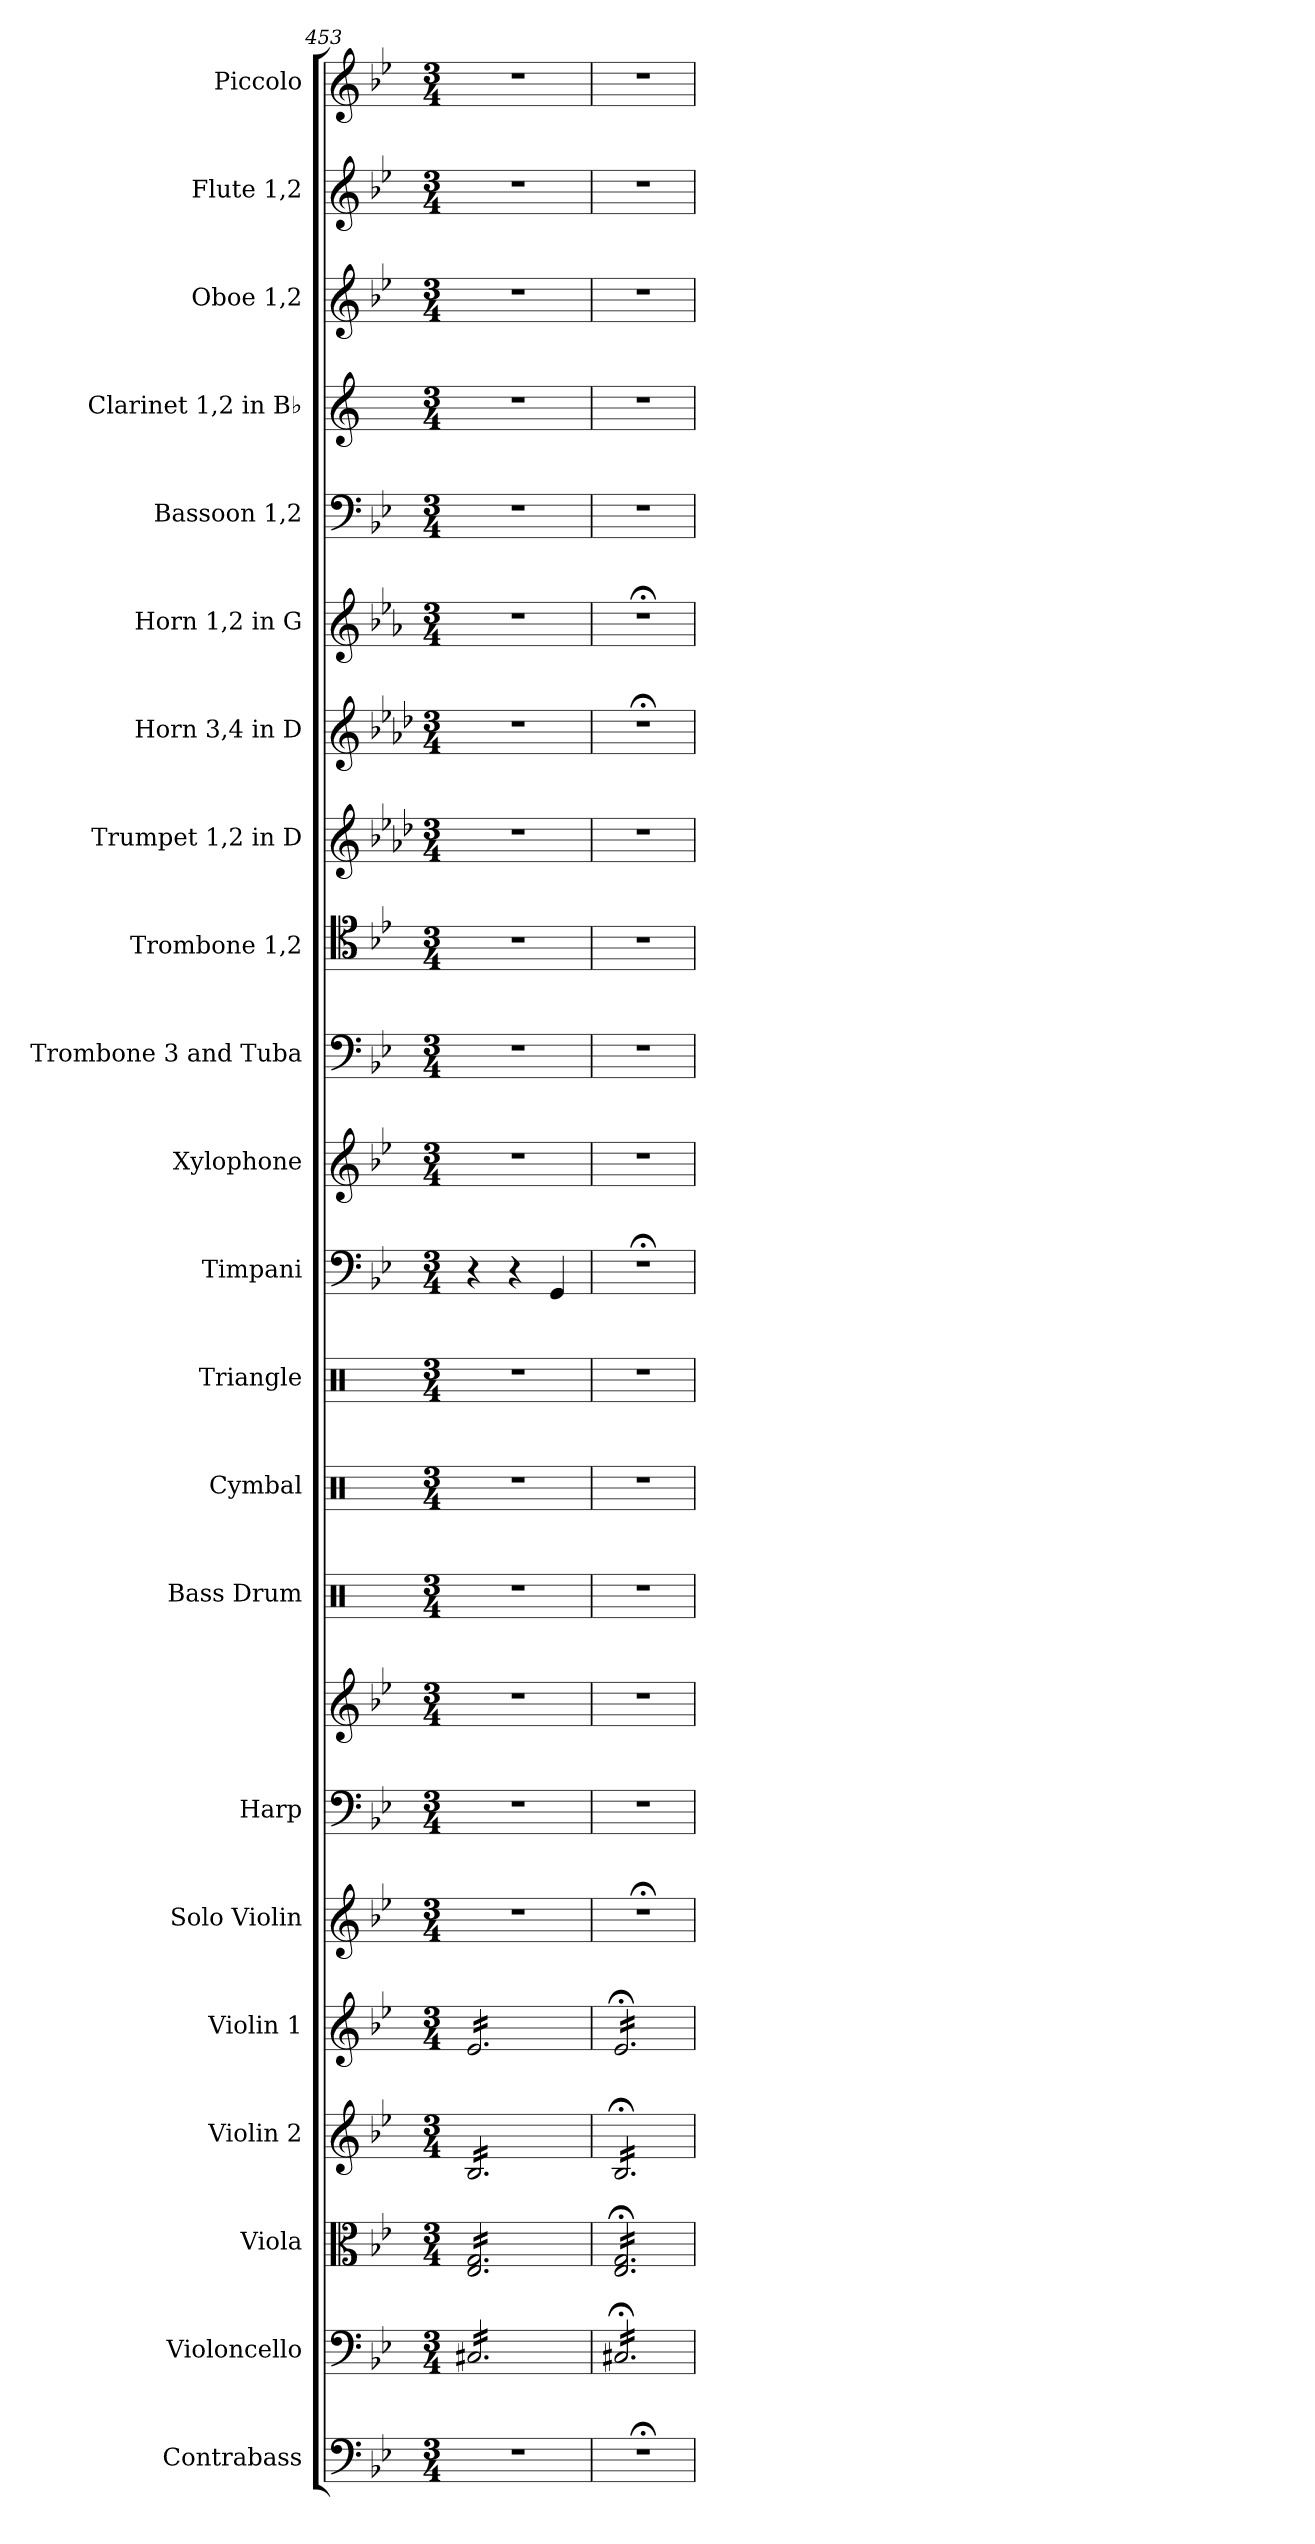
**kern	**kern	**kern	**kern	**kern	**kern	**kern	**kern	**kern	**kern	**kern	**kern	**kern	**kern	**kern	**kern	**kern	**kern	**kern	**kern	**kern	**kern	**kern
*part22	*part21	*part20	*part19	*part18	*part17	*part16	*part16	*part15	*part14	*part13	*part12	*part11	*part10	*part9	*part8	*part7	*part6	*part5	*part4	*part3	*part2	*part1
*staff23	*staff22	*staff21	*staff20	*staff19	*staff18	*staff17	*staff16	*staff15	*staff14	*staff13	*staff12	*staff11	*staff10	*staff9	*staff8	*staff7	*staff6	*staff5	*staff4	*staff3	*staff2	*staff1
*I"Contrabass	*I"Violoncello	*I"Viola	*I"Violin 2	*I"Violin 1	*I"Solo Violin	*I"Harp	*	*I"Bass Drum	*I"Cymbal	*I"Triangle	*I"Timpani	*I"Xylophone	*I"Trombone 3 and Tuba	*I"Trombone 1,2	*I"Trumpet 1,2 in D	*I"Horn 3,4 in D	*I"Horn 1,2 in G	*I"Bassoon 1,2	*I"Clarinet 1,2 in B♭	*I"Oboe 1,2	*I"Flute 1,2	*I"Piccolo
*I'Cb.	*I'Vc.	*I'Vla.	*I'Vln. 2	*I'Vln. 1	*I'Solo Vln.	*I'Hrp.	*	*I'B.D	*I'Cym.	*I'Trgl.	*I'Timp.	*I'Xyl.	*I'Tbn. 3 and Tba.	*I'Tbn. 1,2	*I'Tpt. 1,2 in D	*I'Hn. 3,4 in D	*I'Hn. 1,2 in G	*I'Bsn. 1,2	*I'Cl. 1,2 in B♭	*I'Ob. 1,2	*I'Fl. 1,2	*I'Picc.
*clefF4	*clefF4	*clefC3	*clefG2	*clefG2	*clefG2	*clefF4	*clefG2	*clefX	*clefX	*clefX	*clefF4	*clefG2	*clefF4	*clefC4	*clefG2	*clefG2	*clefG2	*clefF4	*clefG2	*clefG2	*clefG2	*clefG2
*ITrd7c12	*	*	*	*	*	*	*	*	*	*	*	*ITrd-7c-12	*	*	*ITrd-1c-2	*ITrd6c10	*ITrd5c9	*	*ITrd1c2	*	*	*ITrd-7c-12
*k[b-e-]	*k[b-e-]	*k[b-e-]	*k[b-e-]	*k[b-e-]	*k[b-e-]	*k[b-e-]	*k[b-e-]	*k[]	*k[]	*k[]	*k[b-e-]	*k[b-e-]	*k[b-e-]	*k[b-e-]	*k[b-e-]	*k[b-e-]	*k[b-e-a-d-g-c-]	*k[b-e-]	*k[b-e-]	*k[b-e-]	*k[b-e-]	*k[b-e-]
*M3/4	*M3/4	*M3/4	*M3/4	*M3/4	*M3/4	*M3/4	*M3/4	*M3/4	*M3/4	*M3/4	*M3/4	*M3/4	*M3/4	*M3/4	*M3/4	*M3/4	*M3/4	*M3/4	*M3/4	*M3/4	*M3/4	*M3/4
=453	=453	=453	=453	=453	=453	=453	=453	=453	=453	=453	=453	=453	=453	=453	=453	=453	=453	=453	=453	=453	=453	=453
*	*tremolo	*	*	*	*	*	*	*	*	*	*	*	*	*	*	*	*	*	*	*	*	*
*	*	*tremolo	*	*	*	*	*	*	*	*	*	*	*	*	*	*	*	*	*	*	*	*
*	*	*	*tremolo	*	*	*	*	*	*	*	*	*	*	*	*	*	*	*	*	*	*	*
*	*	*	*	*tremolo	*	*	*	*	*	*	*	*	*	*	*	*	*	*	*	*	*	*
2.r	16C#X/LL	16E-/ 16G/LL	16B-/LL	16e-/LL	2.r	2.r	2.r	2.r	2.r	2.r	4r	2.r	2.r	2.r	2.r	2.r	2.r	2.r	2.r	2.r	2.r	2.r
.	16C#X/	16E-/ 16G/	16B-/	16e-/	.	.	.	.	.	.	.	.	.	.	.	.	.	.	.	.	.	.
.	16C#X/	16E-/ 16G/	16B-/	16e-/	.	.	.	.	.	.	.	.	.	.	.	.	.	.	.	.	.	.
.	16C#X/	16E-/ 16G/	16B-/	16e-/	.	.	.	.	.	.	.	.	.	.	.	.	.	.	.	.	.	.
.	16C#X/	16E-/ 16G/	16B-/	16e-/	.	.	.	.	.	.	4r	.	.	.	.	.	.	.	.	.	.	.
.	16C#X/	16E-/ 16G/	16B-/	16e-/	.	.	.	.	.	.	.	.	.	.	.	.	.	.	.	.	.	.
.	16C#X/	16E-/ 16G/	16B-/	16e-/	.	.	.	.	.	.	.	.	.	.	.	.	.	.	.	.	.	.
.	16C#X/	16E-/ 16G/	16B-/	16e-/	.	.	.	.	.	.	.	.	.	.	.	.	.	.	.	.	.	.
.	16C#X/	16E-/ 16G/	16B-/	16e-/	.	.	.	.	.	.	4GG/	.	.	.	.	.	.	.	.	.	.	.
.	16C#X/	16E-/ 16G/	16B-/	16e-/	.	.	.	.	.	.	.	.	.	.	.	.	.	.	.	.	.	.
.	16C#X/	16E-/ 16G/	16B-/	16e-/	.	.	.	.	.	.	.	.	.	.	.	.	.	.	.	.	.	.
.	16C#X/JJ	16E-/ 16G/JJ	16B-/JJ	16e-/JJ	.	.	.	.	.	.	.	.	.	.	.	.	.	.	.	.	.	.
=454	=454	=454	=454	=454	=454	=454	=454	=454	=454	=454	=454	=454	=454	=454	=454	=454	=454	=454	=454	=454	=454	=454
2.r;<	16C#X;</LL	16E-/;< 16G/;<LL	16B-;</LL	16e-;</LL	2.r;<	2.r	2.r	2.r	2.r	2.r	2.r;<	2.r	2.r	2.r	2.r	2.r;<	2.r;<	2.r	2.r	2.r	2.r	2.r
.	16C#X;</	16E-/;< 16G/;<	16B-;</	16e-;</	.	.	.	.	.	.	.	.	.	.	.	.	.	.	.	.	.	.
.	16C#X;</	16E-/;< 16G/;<	16B-;</	16e-;</	.	.	.	.	.	.	.	.	.	.	.	.	.	.	.	.	.	.
.	16C#X;</	16E-/;< 16G/;<	16B-;</	16e-;</	.	.	.	.	.	.	.	.	.	.	.	.	.	.	.	.	.	.
.	16C#X;</	16E-/;< 16G/;<	16B-;</	16e-;</	.	.	.	.	.	.	.	.	.	.	.	.	.	.	.	.	.	.
.	16C#X;</	16E-/;< 16G/;<	16B-;</	16e-;</	.	.	.	.	.	.	.	.	.	.	.	.	.	.	.	.	.	.
.	16C#X;</	16E-/;< 16G/;<	16B-;</	16e-;</	.	.	.	.	.	.	.	.	.	.	.	.	.	.	.	.	.	.
.	16C#X;</	16E-/;< 16G/;<	16B-;</	16e-;</	.	.	.	.	.	.	.	.	.	.	.	.	.	.	.	.	.	.
.	16C#X;</	16E-/;< 16G/;<	16B-;</	16e-;</	.	.	.	.	.	.	.	.	.	.	.	.	.	.	.	.	.	.
.	16C#X;</	16E-/;< 16G/;<	16B-;</	16e-;</	.	.	.	.	.	.	.	.	.	.	.	.	.	.	.	.	.	.
.	16C#X;</	16E-/;< 16G/;<	16B-;</	16e-;</	.	.	.	.	.	.	.	.	.	.	.	.	.	.	.	.	.	.
.	16C#X;</JJ	16E-/;< 16G/;<JJ	16B-;</JJ	16e-;</JJ	.	.	.	.	.	.	.	.	.	.	.	.	.	.	.	.	.	.
*	*	*	*	*Xtremolo	*	*	*	*	*	*	*	*	*	*	*	*	*	*	*	*	*	*
*	*	*	*Xtremolo	*	*	*	*	*	*	*	*	*	*	*	*	*	*	*	*	*	*	*
*	*	*Xtremolo	*	*	*	*	*	*	*	*	*	*	*	*	*	*	*	*	*	*	*	*
*	*Xtremolo	*	*	*	*	*	*	*	*	*	*	*	*	*	*	*	*	*	*	*	*	*
=	=	=	=	=	=	=	=	=	=	=	=	=	=	=	=	=	=	=	=	=	=	=
*-	*-	*-	*-	*-	*-	*-	*-	*-	*-	*-	*-	*-	*-	*-	*-	*-	*-	*-	*-	*-	*-	*-
